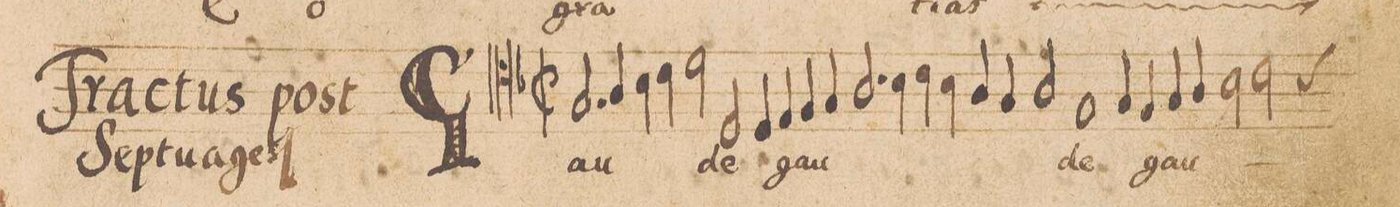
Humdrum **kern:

**kern	**text
*I"ALTVS.	*
*clefC4	*
*k[b-]	*
*met(C|)	*
*M2/1	*
*all\right	*
2.G/	Gau-
4A/	.
4B-\	.
4c\	.
*2\right	*
2d\	.
=2-	=2-
2D/	-de
4D/	gau-
4E/	.
4F/	.
4G/	.
2.A/	.
=3-	=3-
4B-\	.
4c\	.
4B-\	.
4A/	.
4G/	.
2A/	.
=4-	=4-
1F	-de
4G/	gau-
4F/	.
4G/	.
4A/	.
=5-	=5-
2B-\	.
*custos:B	*
2c\	.
*-	*-
